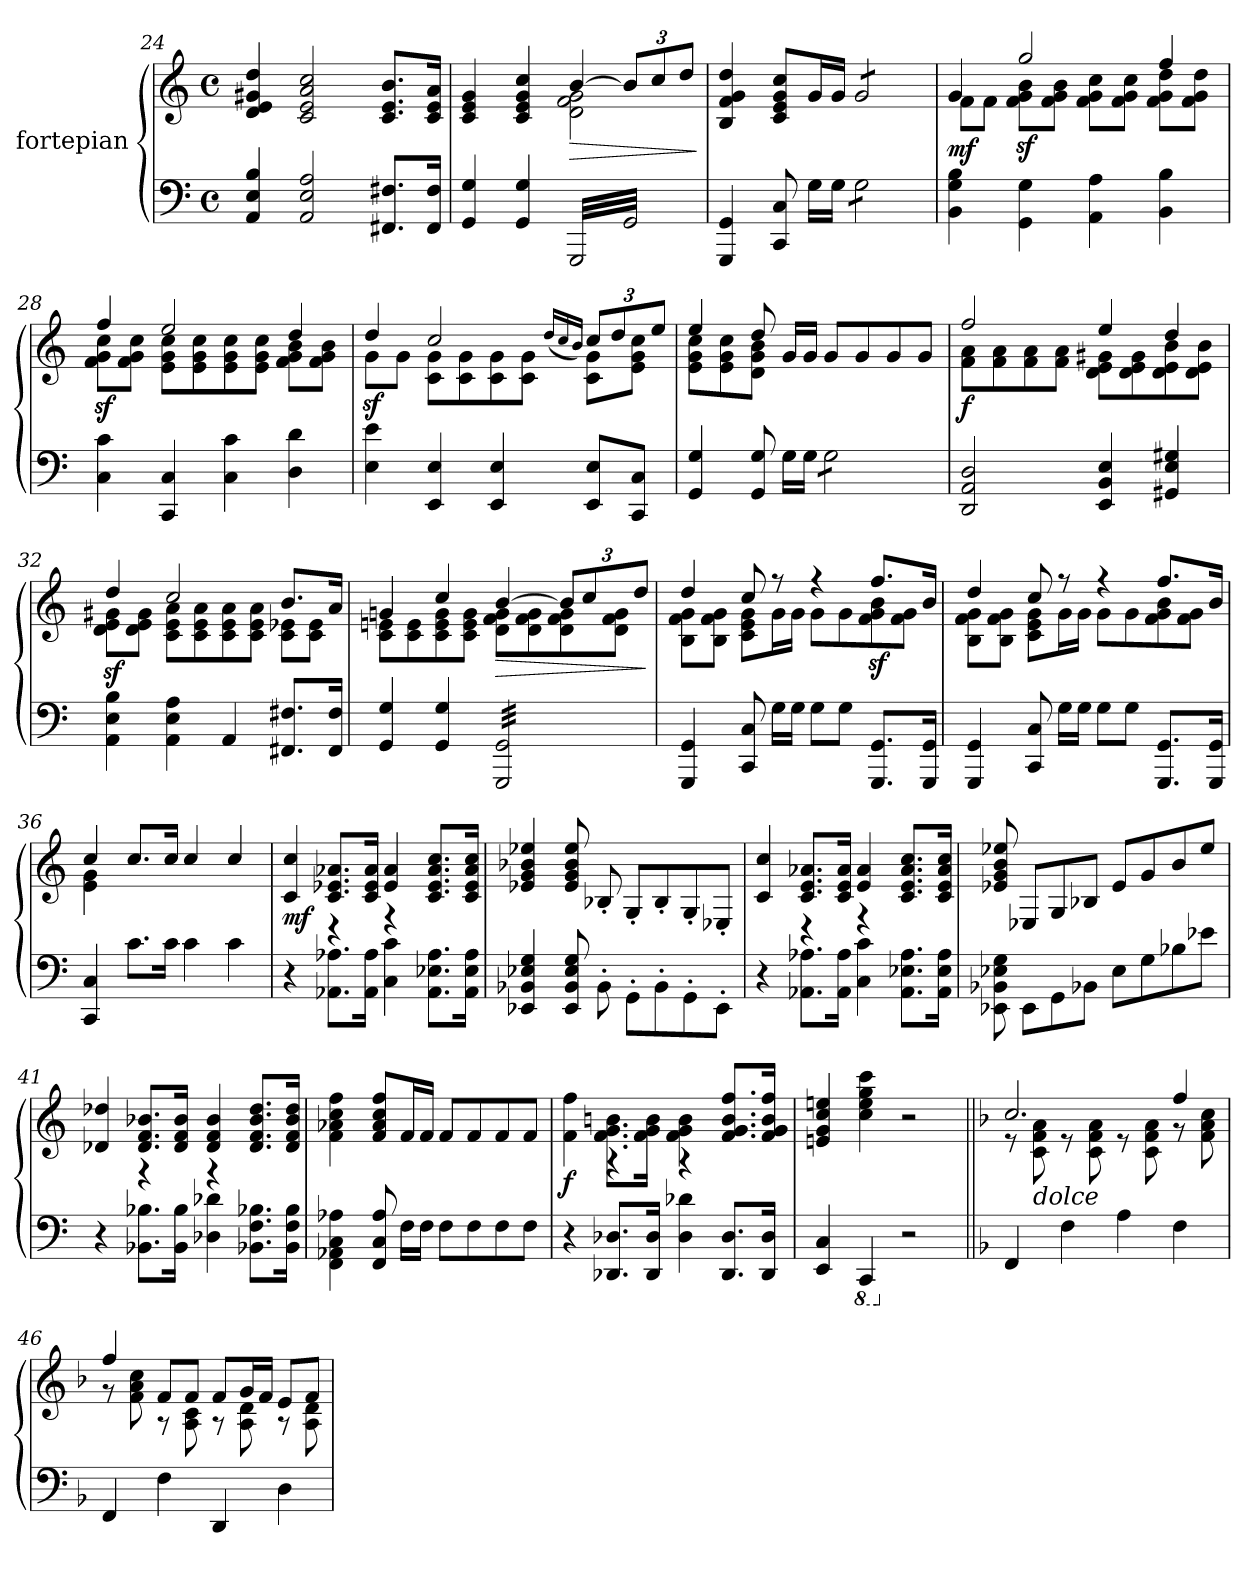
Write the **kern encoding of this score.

**kern	**kern	**dynam
*part2	*part1	*part1
*staff2	*staff1	*staff1
*I"fortepian	*I"fortepian	*
*clefF4	*clefG2	*
*k[]	*k[]	*
*M4/4	*M4/4	*
*met(c)	*met(c)	*
=24	=24	=24
4AA/ 4E/ 4B/	4d/ 4e/ 4g#X/ 4dd/	.
2AA/ 2E/ 2A/	2c/ 2e/ 2a/ 2cc/	.
8.FF#X/ 8.F#X/L	8.c/ 8.e/ 8.b/L	.
16FF#/ 16F#/Jk	16c/ 16e/ 16a/Jk	.
=25	=25	=25
*	*^	*
4GG/ 4G/	4c/ 4e/ 4g/	4ryy	.
4GG/ 4G/	4c/ 4e/ 4g/ 4cc/	4ryy	.
!	!	!	!LO:HP:b
*tremolo	*	*	*
32GGG/LLL	[4b/	2d\ 2f\ 2g\	>
32GG/	.	.	.
32GGG/	.	.	.
32GG/	.	.	.
32GGG/	.	.	.
32GG/	.	.	.
32GGG/	.	.	.
32GG/	.	.	.
32GGG/	12b/L]	.	.
32GG/	.	.	.
32GGG/	.	.	.
.	12cc/	.	.
32GG/	.	.	.
32GGG/	.	.	.
32GG/	.	.	.
.	12dd/J	.	.
32GGG/	.	.	.
32GG/JJJ	.	.	.
*Xtremolo	*	*	*
*	*v	*v	*
.	.	]
=26	=26	=26
4GGG/ 4GG/	4B/ 4f/ 4g/ 4dd/	.
.	.	.
.	.	.
.	.	.
.	.	.
.	.	.
.	.	.
.	.	.
8CC/ 8C/	8c/ 8e/ 8g/ 8cc/L	.
16G\LL	16g/L	.
16G\JJ	16g/JJ	.
*tremolo	*	*
*	*tremolo	*
8G\L	8g/L	.
8G\	8g/	.
8G\	8g/	.
8G\J	8g/J	.
*	*Xtremolo	*
*Xtremolo	*	*
=27	=27	=27
*	*^	*
4BB\ 4G\ 4B\	4g/	8f\L	mf
.	.	8f\J	.
4GG\ 4G\	2gg/	8fz>\ 8gz>\ 8bz>\L	.
.	.	8f\ 8g\ 8b\J	.
4AA\ 4A\	.	8f\ 8g\ 8cc\L	.
.	.	8f\ 8g\ 8cc\J	.
4BB\ 4B\	4ff/	8f\ 8g\ 8dd\L	.
.	.	8f\ 8g\ 8dd\J	.
=28	=28	=28	=28
4C\ 4c\	4ff/	8fz>\ 8gz>\ 8ccz>\L	.
.	.	8f\ 8g\ 8cc\J	.
4CC/ 4C/	2ee/	8e\ 8g\ 8cc\L	.
.	.	8e\ 8g\ 8cc\	.
4C\ 4c\	.	8e\ 8g\ 8cc\	.
.	.	8e\ 8g\ 8cc\J	.
4D\ 4d\	4dd/	8f\ 8g\ 8b\L	.
.	.	8f\ 8g\ 8b\J	.
=29	=29	=29	=29
4E\ 4e\	4dd/	8gz>\L	.
.	.	8g\J	.
4EE/ 4E/	2cc/	8c\ 8g\L	.
.	.	8c\ 8g\	.
4EE/ 4E/	.	8c\ 8g\	.
.	.	8c\ 8g\J	.
.	(16qqdd/LL	.	.
.	16qqcc/	.	.
.	16qqb/JJ)	.	.
8EE/ 8E/L	12cc/L	8c\ 8g\L	.
.	12dd/	.	.
8CC/ 8C/J	.	8e\ 8g\ 8cc\J	.
.	12ee/J	.	.
=30	=30	=30	=30
4GG/ 4G/	4ee/	8e\ 8g\ 8cc\L	.
.	.	8e\ 8g\ 8cc\	.
8GG/ 8G/	8dd/	8d\ 8g\ 8b\J	.
16G\LL	16g/LL	8ryy	.
16G\JJ	16g/JJ	.	.
*tremolo	*	*	*
8G\L	8g/L	8ryy	.
8G\	8g/	8ryy	.
8G\	8g/	8ryy	.
8G\J	8g/J	8ryy	.
*Xtremolo	*	*	*
=31	=31	=31	=31
*	*tremolo	*	*
2DD/ 2AA/ 2D/	2ff/	8f\ 8a\L	f
.	.	8f\ 8a\	.
.	.	8f\ 8a\	.
.	.	8f\ 8a\J	.
*	*Xtremolo	*	*
4EE/ 4BB/ 4E/	4ee/	8d\ 8e\ 8g#X\L	.
.	.	8d\ 8e\ 8g#\	.
4GG#X/ 4E/ 4G#X/	4dd/	8d\ 8e\ 8b\	.
.	.	8d\ 8e\ 8b\J	.
=32	=32	=32	=32
4AA\ 4E\ 4B\	4dd/	8dz>\ 8ez>\ 8g#Xz>\L	.
.	.	8d\ 8e\ 8g#\J	.
*	*tremolo	*	*
4AA\ 4E\ 4A\	2cc/	8c\ 8e\ 8a\L	.
.	.	8c\ 8e\ 8a\	.
4AA/	.	8c\ 8e\ 8a\	.
.	.	8c\ 8e\ 8a\J	.
*	*Xtremolo	*	*
8.FF#X/ 8.F#X/L	8.b/L	8c\ 8e-X\L	.
.	.	8c\ 8e-\J	.
16FF#/ 16F#/Jk	16a/Jk	.	.
=33	=33	=33	=33
4GG/ 4G/	4gn/	8c\ 8en\L	.
.	.	8c\ 8e\	.
4GG/ 4G/	4cc/	8c\ 8e\ 8g\	.
.	.	8c\ 8e\ 8g\J	.
!	!	!	!LO:HP:b
*tremolo	*	*	*
32GGG/ 32GG/LLL	[4b/	8d\ 8f\ 8g\L	>
32GGG/ 32GG/	.	.	.
32GGG/ 32GG/	.	.	.
32GGG/ 32GG/	.	.	.
32GGG/ 32GG/	.	8d\ 8f\ 8g\	.
32GGG/ 32GG/	.	.	.
32GGG/ 32GG/	.	.	.
32GGG/ 32GG/	.	.	.
32GGG/ 32GG/	12b/L]	8d\ 8f\ 8g\	.
32GGG/ 32GG/	.	.	.
32GGG/ 32GG/	.	.	.
.	12cc/	.	.
32GGG/ 32GG/	.	.	.
32GGG/ 32GG/	.	8d\ 8f\ 8g\J	.
32GGG/ 32GG/	.	.	.
.	12dd/J	.	.
32GGG/ 32GG/	.	.	.
32GGG/ 32GG/JJJ	.	.	.
*Xtremolo	*	*	*
*	*v	*v	*
.	.	]
=34	=34	=34
*	*^	*
4GGG/ 4GG/	4dd/	8B\ 8f\ 8g\L	.
.	.	8B\ 8f\ 8g\J	.
8CC/ 8C/	8cc/	8c\ 8e\ 8g\L	.
16G\LL	8r	16g\L	.
16G\JJ	.	16g\JJ	.
8G\L	4r	8g\L	.
8G\J	.	8g\	.
8.GGG/ 8.GG/L	8.ff/L	8fz>\ 8gz>\ 8bz>\	.
.	.	8f\ 8g\J	.
16GGG/ 16GG/Jk	16b/Jk	.	.
=35	=35	=35	=35
4GGG/ 4GG/	4dd/	8B\ 8f\ 8g\L	.
.	.	8B\ 8f\ 8g\J	.
8CC/ 8C/	8cc/	8c\ 8e\ 8g\L	.
16G\LL	8r	16g\L	.
16G\JJ	.	16g\JJ	.
8G\L	4r	8g\L	.
8G\J	.	8g\	.
8.GGG/ 8.GG/L	8.ff/L	8f\ 8g\ 8b\	.
.	.	8f\ 8g\J	.
16GGG/ 16GG/Jk	16b/Jk	.	.
=36	=36	=36	=36
4CC/ 4C/	4cc/	4e\ 4g\	.
8.c\L	8.cc/L	4ryy	.
16c\Jk	16cc/Jk	.	.
4c\	4cc/	4ryy	.
4c\	4cc/	4ryy	.
=37	=37	=37	=37
4r	4c/ 4cc/	4ryy	mf
8.AA-X\ 8.A-X\L	8.c/ 8.e-X/ 8.a-X/L	4r	.
16AA-\ 16A-\Jk	16c/ 16e-/ 16a-/Jk	.	.
4C\ 4c\	4e-/ 4a-/	4r	.
8.AA-\ 8.E-X\ 8.A-\L	8.c/ 8.e-/ 8.a-/ 8.cc/L	4ryy	.
16AA-\ 16E-\ 16A-\Jk	16c/ 16e-/ 16a-/ 16cc/Jk	.	.
*	*v	*v	*
=38	=38	=38
4EE-X/ 4BB-X/ 4E-X/ 4G/	4e-X/ 4g/ 4b-X/ 4ee-X/	.
8EE-/ 8BB-/ 8E-/ 8G/	8e-/ 8g/ 8b-/ 8ee-/	.
8BB-'>\	8B-X'/	.
8GG'>\L	8G'/L	.
8BB-'>\	8B-'/	.
8GG'>\	8G'/	.
8EE-'>\J	8E-X'/J	.
=39	=39	=39
*	*^	*
4r	4c/ 4cc/	4ryy	.
8.AA-X\ 8.A-X\L	8.c/ 8.e/ 8.a-X/L	4r	.
16AA-\ 16A-\Jk	16c/ 16e/ 16a-/Jk	.	.
4C\ 4c\	4e/ 4a-/	4r	.
8.AA-\ 8.E-X\ 8.A-\L	8.c/ 8.e/ 8.a-/ 8.cc/L	4ryy	.
16AA-\ 16E-\ 16A-\Jk	16c/ 16e/ 16a-/ 16cc/Jk	.	.
*	*v	*v	*
=40	=40	=40
8EE-X\ 8BB-X\ 8E-X\ 8G\	8e-X/ 8g/ 8b/ 8ee-X/	.
8EE-\L	8E-X/L	.
8GG\	8G/	.
8BB-X\J	8B-X/J	.
8E-\L	8e-/L	.
8G\	8g/	.
8B-X\	8b/	.
8e-X\J	8ee-/J	.
=41	=41	=41
*	*^	*
4r	4d-X/ 4dd-X/	4ryy	.
8.BB-X\ 8.B-X\L	8.d-/ 8.f/ 8.b-X/L	4r	.
16BB-\ 16B-\Jk	16d-/ 16f/ 16b-/Jk	.	.
4D-X\ 4d-X\	4d-/ 4f/ 4b-/	4r	.
8.BB-X\ 8.F\ 8.B-X\L	8.d-/ 8.f/ 8.b-/ 8.dd-/L	4ryy	.
16BB-\ 16F\ 16B-\Jk	16d-/ 16f/ 16b-/ 16dd-/Jk	.	.
*	*v	*v	*
=42	=42	=42
4FF\ 4AA-X\ 4C\ 4A-X\	4f\ 4a-X\ 4cc\ 4ff\	.
8FF/ 8C/ 8A-/	8f/ 8a-/ 8cc/ 8ff/L	.
16F\LL	16f/L	.
16F\JJ	16f/JJ	.
8F\L	8f/L	.
8F\	8f/	.
8F\	8f/	.
8F\J	8f/J	.
=43	=43	=43
*	*^	*
4r	4f\ 4ff\	4ryy	f
8.DD-X/ 8.D-X/L	8.f\ 8.g\ 8.bn\L	4r	.
16DD-/ 16D-/Jk	16f\ 16g\ 16b\Jk	.	.
4D-\ 4d-X\	4f\ 4g\ 4b\	4r	.
8.DD-/ 8.D-/L	8.f/ 8.g/ 8.b/ 8.ff/L	4ryy	.
16DD-/ 16D-/Jk	16f/ 16g/ 16b/ 16ff/Jk	.	.
*	*v	*v	*
=44	=44	=44
4EE/ 4C/	4en/ 4g/ 4cc/ 4een/	.
*8ba	*	*
4CCC/	4cc\ 4ee\ 4gg\ 4ccc\	.
*X8ba	*	*
2r	2r	.
=45||	=45||	=45||
*k[b-]	*k[b-]	*
*	*^	*
4FF/	2.cc/	8r	.
!	!	!LO:TX:b:i:t=dolce	!
.	.	8c\ 8f\ 8a\	.
4F\	.	8r	.
.	.	8c\ 8f\ 8a\	.
4A\	.	8r	.
.	.	8c\ 8f\ 8a\	.
4F\	4ff/	8r	.
.	.	8f\ 8a\ 8cc\	.
=46	=46	=46	=46
4FF/	4ff/	8r	.
.	.	8f\ 8a\ 8cc\	.
4F\	8f/L	8r	.
.	8f/J	8A\ 8c\	.
4DD/	8f/L	8r	.
.	16g/L	8A\ 8d\	.
.	16f/JJ	.	.
4D\	8e/L	8r	.
.	8f/J	8A\ 8d\	.
*	*v	*v	*
=	=	=
*-	*-	*-
